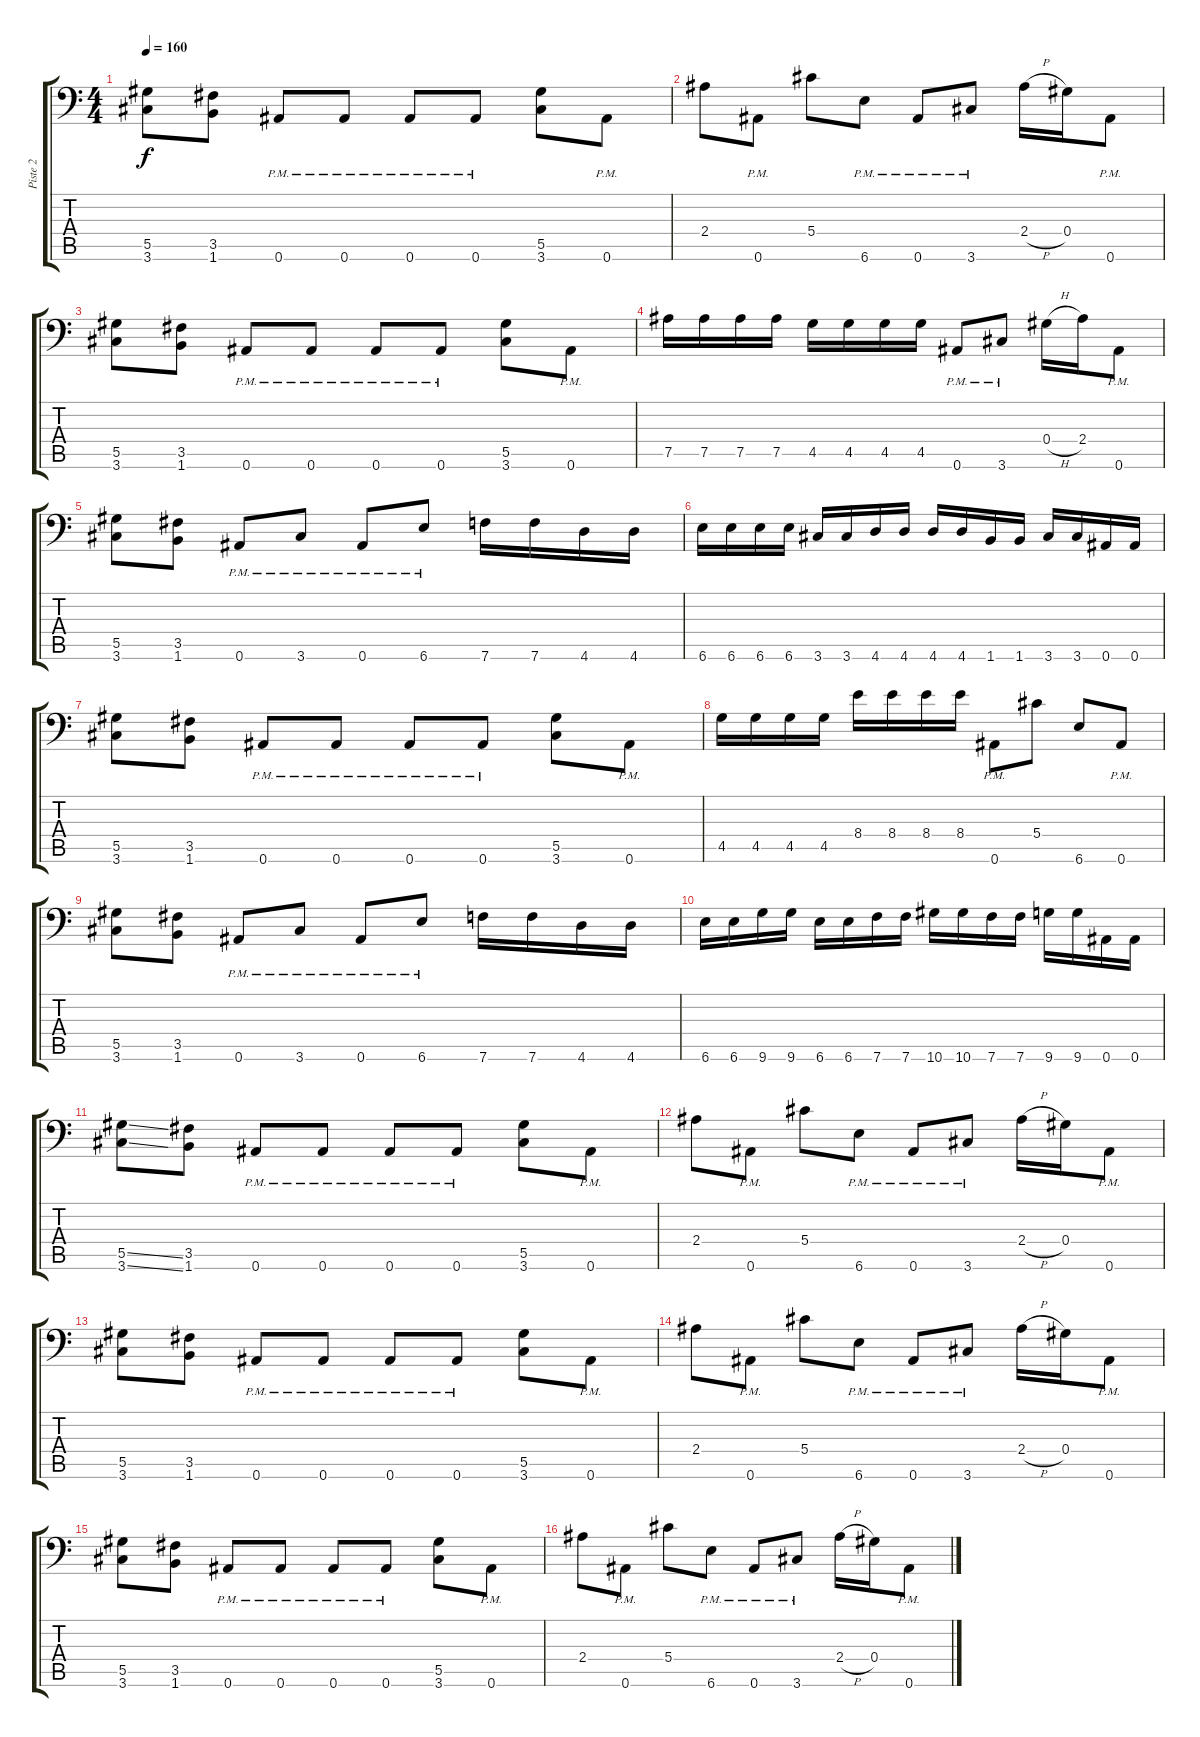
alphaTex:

\track ("Piste 2" "Piste 2") {instrument distortionguitar}
\staff {score tabs}
\tuning (Bb3 F3 Db3 Ab2 Eb2 Bb1) {hide}
\ts (4 4)
\tempo 160
\clef f4
\ks c
(5.5 3.6).8{dy f} (3.5 1.6).8 0.6{pm}.8 0.6{pm}.8 0.6{pm}.8 0.6{pm}.8 (5.5 3.6).8 0.6{pm}.8 |
2.4.8 0.6{pm}.8 5.4.8 6.6{pm}.8 0.6{pm}.8 3.6{pm}.8 2.4{h}.16 0.4.16 0.6{pm}.8 |
(5.5 3.6).8 (3.5 1.6).8 0.6{pm}.8 0.6{pm}.8 0.6{pm}.8 0.6{pm}.8 (5.5 3.6).8 0.6{pm}.8 |
7.5.16 7.5.16 7.5.16 7.5.16 4.5.16 4.5.16 4.5.16 4.5.16 0.6{pm}.8 3.6{pm}.8 0.4{h}.16 2.4.16 0.6{pm}.8 |
(5.5 3.6).8 (3.5 1.6).8 0.6{pm}.8 3.6{pm}.8 0.6{pm}.8 6.6{pm}.8 7.6.16 7.6.16 4.6.16 4.6.16 |
6.6.16 6.6.16 6.6.16 6.6.16 3.6.16 3.6.16 4.6.16 4.6.16 4.6.16 4.6.16 1.6.16 1.6.16 3.6.16 3.6.16 0.6.16 0.6.16 |
(5.5 3.6).8 (3.5 1.6).8 0.6{pm}.8 0.6{pm}.8 0.6{pm}.8 0.6{pm}.8 (5.5 3.6).8 0.6{pm}.8 |
4.5.16 4.5.16 4.5.16 4.5.16 8.4.16 8.4.16 8.4.16 8.4.16 0.6{pm}.8 5.4.8 6.6.8 0.6{pm}.8 |
(5.5 3.6).8 (3.5 1.6).8 0.6{pm}.8 3.6{pm}.8 0.6{pm}.8 6.6{pm}.8 7.6.16 7.6.16 4.6.16 4.6.16 |
6.6.16 6.6.16 9.6.16 9.6.16 6.6.16 6.6.16 7.6.16 7.6.16 10.6.16 10.6.16 7.6.16 7.6.16 9.6.16 9.6.16 0.6.16 0.6.16 |
(5.5{ss} 3.6{ss}).8 (3.5 1.6).8 0.6{pm}.8 0.6{pm}.8 0.6{pm}.8 0.6{pm}.8 (5.5 3.6).8 0.6{pm}.8 |
2.4.8 0.6{pm}.8 5.4.8 6.6{pm}.8 0.6{pm}.8 3.6{pm}.8 2.4{h}.16 0.4.16 0.6{pm}.8 |
(5.5 3.6).8 (3.5 1.6).8 0.6{pm}.8 0.6{pm}.8 0.6{pm}.8 0.6{pm}.8 (5.5 3.6).8 0.6{pm}.8 |
2.4.8 0.6{pm}.8 5.4.8 6.6{pm}.8 0.6{pm}.8 3.6{pm}.8 2.4{h}.16 0.4.16 0.6{pm}.8 |
(5.5 3.6).8 (3.5 1.6).8 0.6{pm}.8 0.6{pm}.8 0.6{pm}.8 0.6{pm}.8 (5.5 3.6).8 0.6{pm}.8 |
2.4.8 0.6{pm}.8 5.4.8 6.6{pm}.8 0.6{pm}.8 3.6{pm}.8 2.4{h}.16 0.4.16 0.6{pm}.8
